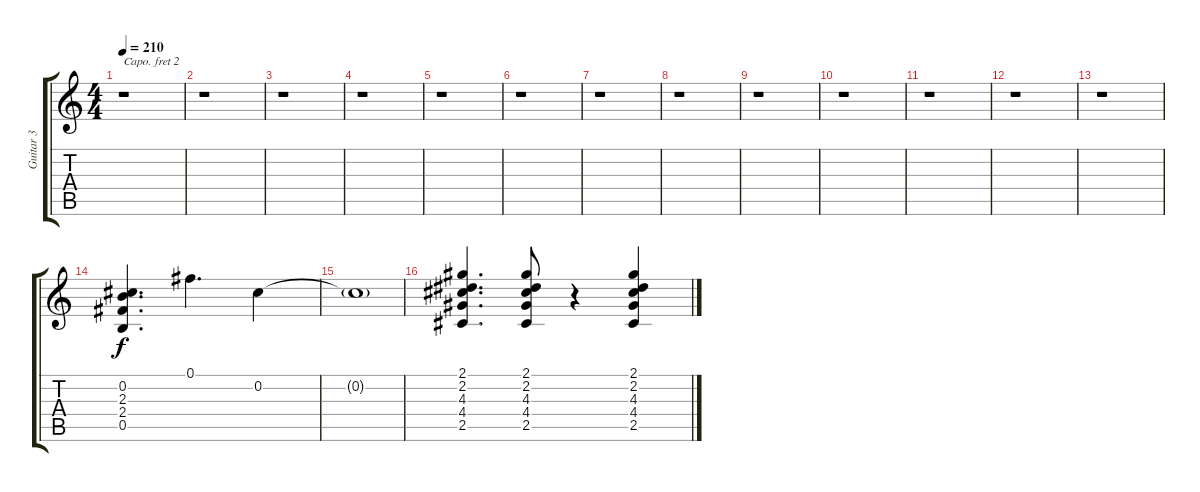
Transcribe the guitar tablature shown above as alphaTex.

\track ("Guitar 3" "Guitar 3") {instrument distortionguitar}
\staff {score tabs}
\capo 2
\tuning (E4 B3 G3 D3 A2 E2) {hide}
\ts (4 4)
\tempo 210
\clef g2
\ks c
r.1{dy f} |
r.1 |
r.1 |
r.1 |
r.1 |
r.1 |
r.1 |
r.1 |
r.1 |
r.1 |
r.1 |
r.1 |
r.1 |
(0.2 2.3 2.4 0.5).4{d} 0.1.4{d} 0.2.4 |
0.2{g t}.1 |
(2.1 2.2 4.3 4.4 2.5).4{d} (2.1 2.2 4.3 4.4 2.5).8 r.4 (2.1 2.2 4.3 4.4 2.5).4
